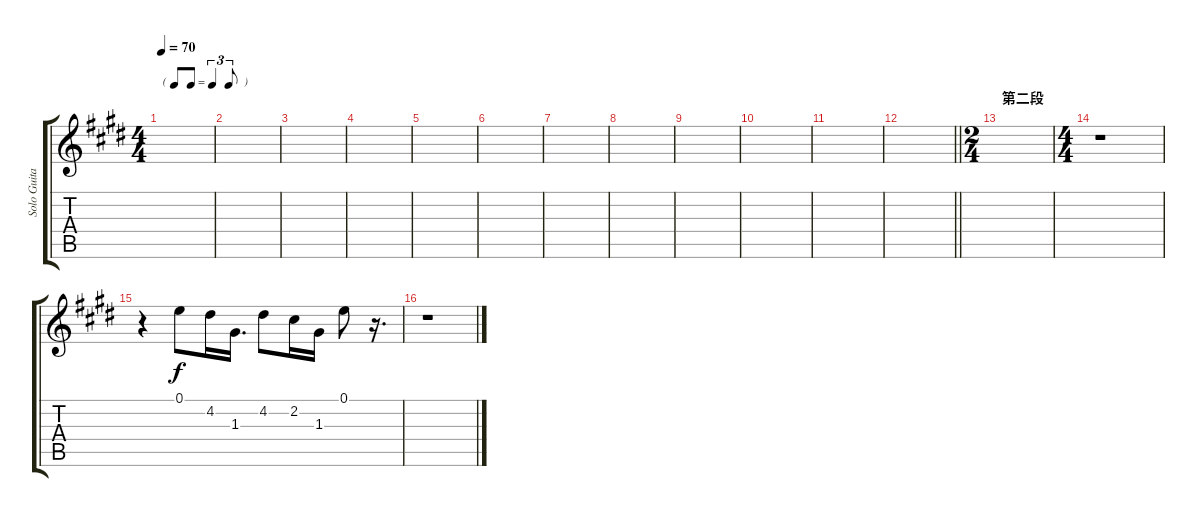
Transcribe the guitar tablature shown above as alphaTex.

\track ("Solo Guitar" "Solo Guita") {instrument acousticguitarsteel}
\staff {score tabs}
\tuning (E4 B3 G3 D3 A2 E2) {hide}
\ts (4 4)
\tf triplet8th
\tempo 70
\clef g2
\ks e
|
|
|
|
|
|
|
|
|
|
|
\barLineRight lightlight
|
\ts (2 4)
\section ("" "第二段")
|
\ts (4 4)
r.1 |
r.4 0.1.8 4.2.16 1.3.16{d} 4.2.8 2.2.16 1.3.16 0.1.8 r.16{d} |
r.1
